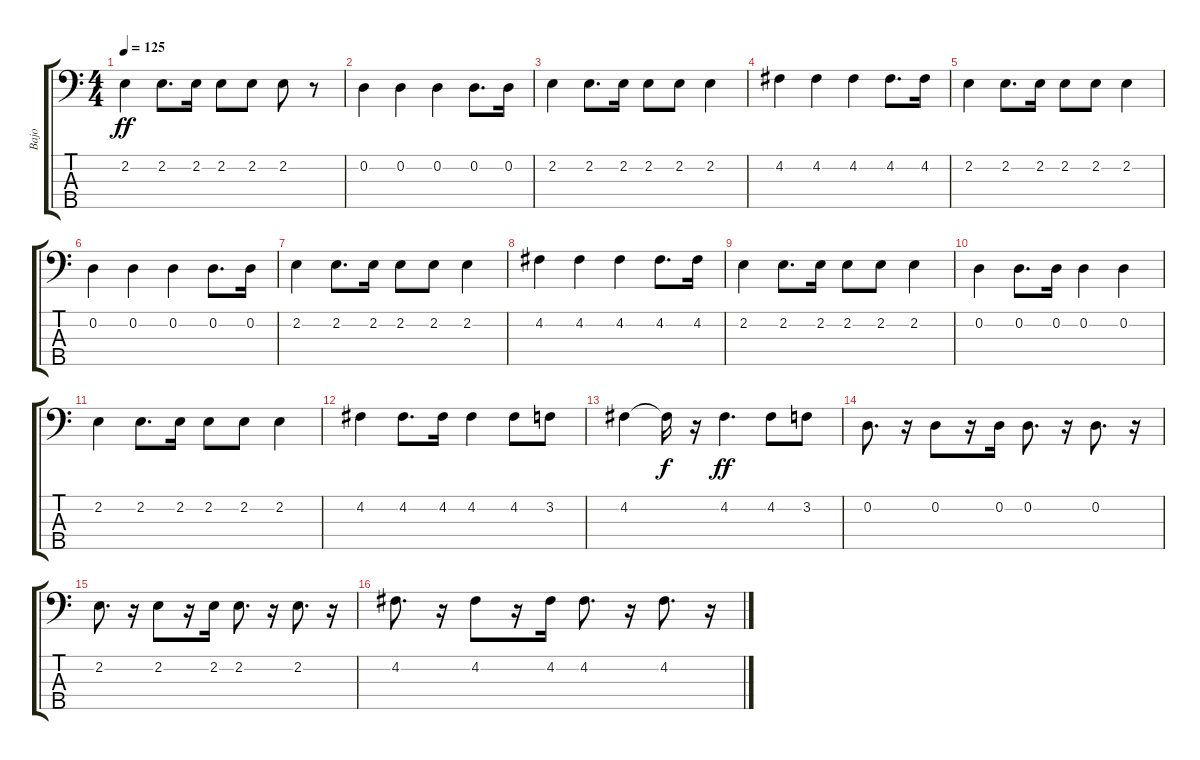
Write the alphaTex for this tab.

\track ("Bajo" "Bajo") {instrument fretlessbass}
\staff {score tabs}
\tuning (G2 D2 A1 E1 B0) {hide}
\ts (4 4)
\tempo 125
\clef f4
\ks c
2.2.4{dy ff} 2.2.8{d} 2.2.16 2.2.8 2.2.8 2.2.8 r.8 |
0.2.4 0.2.4 0.2.4 0.2.8{d} 0.2.16 |
2.2.4 2.2.8{d} 2.2.16 2.2.8 2.2.8 2.2.4 |
4.2.4 4.2.4 4.2.4 4.2.8{d} 4.2.16 |
2.2.4 2.2.8{d} 2.2.16 2.2.8 2.2.8 2.2.4 |
0.2.4 0.2.4 0.2.4 0.2.8{d} 0.2.16 |
2.2.4 2.2.8{d} 2.2.16 2.2.8 2.2.8 2.2.4 |
4.2.4 4.2.4 4.2.4 4.2.8{d} 4.2.16 |
2.2.4 2.2.8{d} 2.2.16 2.2.8 2.2.8 2.2.4 |
0.2.4 0.2.8{d} 0.2.16 0.2.4 0.2.4 |
2.2.4 2.2.8{d} 2.2.16 2.2.8 2.2.8 2.2.4 |
4.2.4 4.2.8{d} 4.2.16 4.2.4 4.2.8 3.2.8 |
4.2.4{instrument synthbass1} 4.2{t}.16{dy f} r.16 4.2.4{d dy ff} 4.2.8 3.2.8 |
0.2.8{d} r.16 0.2.8 r.16 0.2.16 0.2.8{d} r.16 0.2.8{d} r.16 |
2.2.8{d} r.16 2.2.8 r.16 2.2.16 2.2.8{d} r.16 2.2.8{d} r.16 |
4.2.8{d} r.16 4.2.8 r.16 4.2.16 4.2.8{d} r.16 4.2.8{d} r.16
